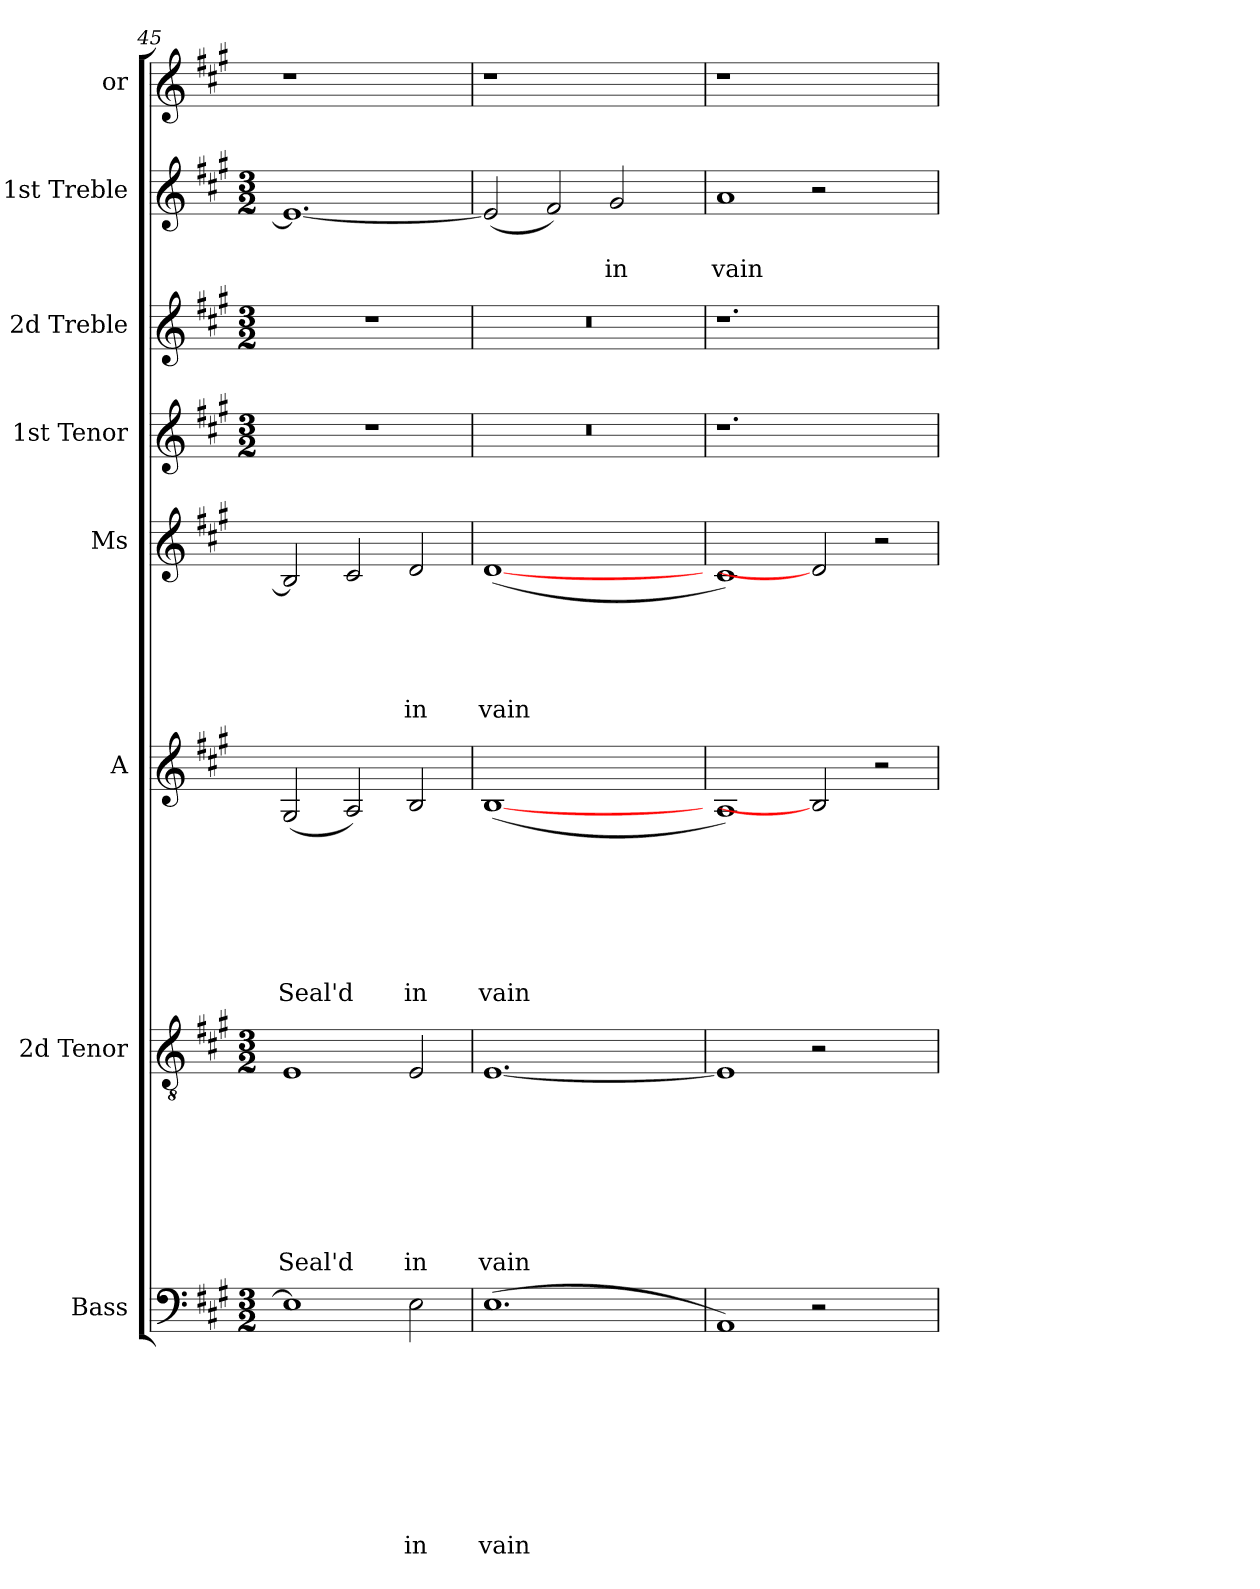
**kern	**text	**text	**text	**text	**text	**text	**text	**text	**text	**kern	**text	**text	**text	**text	**text	**text	**text	**text	**kern	**text	**text	**text	**text	**text	**text	**text	**kern	**text	**text	**text	**text	**text	**kern	**kern	**kern	**text	**text	**kern
*part8	*part8	*part8	*part8	*part8	*part8	*part8	*part8	*part8	*part8	*part7	*part7	*part7	*part7	*part7	*part7	*part7	*part7	*part7	*part6	*part6	*part6	*part6	*part6	*part6	*part6	*part6	*part5	*part5	*part5	*part5	*part5	*part5	*part4	*part3	*part2	*part2	*part2	*part1
*staff8	*staff8	*staff8	*staff8	*staff8	*staff8	*staff8	*staff8	*staff8	*staff8	*staff7	*staff7	*staff7	*staff7	*staff7	*staff7	*staff7	*staff7	*staff7	*staff6	*staff6	*staff6	*staff6	*staff6	*staff6	*staff6	*staff6	*staff5	*staff5	*staff5	*staff5	*staff5	*staff5	*staff4	*staff3	*staff2	*staff2	*staff2	*staff1
*I"Bass	*	*	*	*	*	*	*	*	*	*I"2d Tenor	*	*	*	*	*	*	*	*	*I"A	*	*	*	*	*	*	*	*I"Ms	*	*	*	*	*	*I"1st Tenor	*I"2d Treble	*I"1st Treble	*	*	*I"or
*I'B	*	*	*	*	*	*	*	*	*	*I'T	*	*	*	*	*	*	*	*	*I'A	*	*	*	*	*	*	*	*I'Ms	*	*	*	*	*	*	*	*I'S	*	*	*
*clefF4	*	*	*	*	*	*	*	*	*	*clefGv2	*	*	*	*	*	*	*	*	*clefG2	*	*	*	*	*	*	*	*clefG2	*	*	*	*	*	*clefG2	*clefG2	*clefG2	*	*	*clefG2
*k[f#c#g#]	*	*	*	*	*	*	*	*	*	*k[f#c#g#]	*	*	*	*	*	*	*	*	*k[f#c#g#]	*	*	*	*	*	*	*	*k[f#c#g#]	*	*	*	*	*	*k[f#c#g#]	*k[f#c#g#]	*k[f#c#g#]	*	*	*k[f#c#g#]
*A:	*	*	*	*	*	*	*	*	*	*A:	*	*	*	*	*	*	*	*	*A:	*	*	*	*	*	*	*	*A:	*	*	*	*	*	*A:	*A:	*A:	*	*	*A:
*M3/2	*	*	*	*	*	*	*	*	*	*M3/2	*	*	*	*	*	*	*	*	*	*	*	*	*	*	*	*	*	*	*	*	*	*	*M3/2	*M3/2	*M3/2	*	*	*
=45	=45	=45	=45	=45	=45	=45	=45	=45	=45	=45	=45	=45	=45	=45	=45	=45	=45	=45	=45	=45	=45	=45	=45	=45	=45	=45	=45	=45	=45	=45	=45	=45	=45	=45	=45	=45	=45	=45
!	!	!	!	!	!	!	!	!	!	!	!	!	!	!	!	!	!	!LO:LY:b	!	!	!	!	!	!	!	!LO:LY:b	!	!	!	!	!	!	!	!	!	!	!	!
1E]	.	.	.	.	.	.	.	.	.	1E	.	.	.	.	.	.	.	Seal'd	(<2G#/	.	.	.	.	.	.	Seal'd	2B/]	.	.	.	.	.	1.r	1.r	1.e_	.	.	1r
.	.	.	.	.	.	.	.	.	.	.	.	.	.	.	.	.	.	.	2A/)	.	.	.	.	.	.	.	2c#/	.	.	.	.	.	.	.	.	.	.	.
!	!	!	!	!	!	!	!	!	!LO:LY:b	!	!	!	!	!	!	!	!	!LO:LY:b	!	!	!	!	!	!	!	!LO:LY:b	!	!	!	!	!	!LO:LY:b	!	!	!	!	!	!
2E\	.	.	.	.	.	.	.	.	in	2E/	.	.	.	.	.	.	.	in	2B/	.	.	.	.	.	.	in	2d/	.	.	.	.	in	.	.	.	.	.	2ryy
=46	=46	=46	=46	=46	=46	=46	=46	=46	=46	=46	=46	=46	=46	=46	=46	=46	=46	=46	=46	=46	=46	=46	=46	=46	=46	=46	=46	=46	=46	=46	=46	=46	=46	=46	=46	=46	=46	=46
!	!	!	!	!	!	!	!	!	!LO:LY:b	!	!	!	!	!	!	!	!	!LO:LY:b	!	!	!	!	!	!	!	!LO:LY:b	!	!	!	!	!	!LO:LY:b	!	!	!	!	!	!
(<1.E	.	.	.	.	.	.	.	.	vain	[<1.E	.	.	.	.	.	.	.	vain	(<[1B	.	.	.	.	.	.	vain	(<[1d	.	.	.	.	vain	1.r	1.r	(<2e/]	.	.	1r
.	.	.	.	.	.	.	.	.	.	.	.	.	.	.	.	.	.	.	.	.	.	.	.	.	.	.	.	.	.	.	.	.	.	.	2f#/)	.	.	.
!	!	!	!	!	!	!	!	!	!	!	!	!	!	!	!	!	!	!	!	!	!	!	!	!	!	!	!	!	!	!	!	!	!	!	!	!	!LO:LY:b	!
.	.	.	.	.	.	.	.	.	.	.	.	.	.	.	.	.	.	.	2ryy	.	.	.	.	.	.	.	2ryy	.	.	.	.	.	.	.	2g#/	.	in	2ryy
=47	=47	=47	=47	=47	=47	=47	=47	=47	=47	=47	=47	=47	=47	=47	=47	=47	=47	=47	=47	=47	=47	=47	=47	=47	=47	=47	=47	=47	=47	=47	=47	=47	=47	=47	=47	=47	=47	=47
!	!	!	!	!	!	!	!	!	!	!	!	!	!	!	!	!	!	!	!	!	!	!	!	!	!	!	!	!	!	!	!	!	!	!	!	!	!LO:LY:b	!
1AA)	.	.	.	.	.	.	.	.	.	1E]	.	.	.	.	.	.	.	.	1A)	.	.	.	.	.	.	.	1c#)	.	.	.	.	.	1.r	1.r	1a	.	vain	1r
2r	.	.	.	.	.	.	.	.	.	2r	.	.	.	.	.	.	.	.	2B]	.	.	.	.	.	.	.	2d]	.	.	.	.	.	.	.	2r	.	.	1ryy
2ryy	.	.	.	.	.	.	.	.	.	2ryy	.	.	.	.	.	.	.	.	2r	.	.	.	.	.	.	.	2r	.	.	.	.	.	2ryy	2ryy	2ryy	.	.	.
=	=	=	=	=	=	=	=	=	=	=	=	=	=	=	=	=	=	=	=	=	=	=	=	=	=	=	=	=	=	=	=	=	=	=	=	=	=	=
*-	*-	*-	*-	*-	*-	*-	*-	*-	*-	*-	*-	*-	*-	*-	*-	*-	*-	*-	*-	*-	*-	*-	*-	*-	*-	*-	*-	*-	*-	*-	*-	*-	*-	*-	*-	*-	*-	*-
